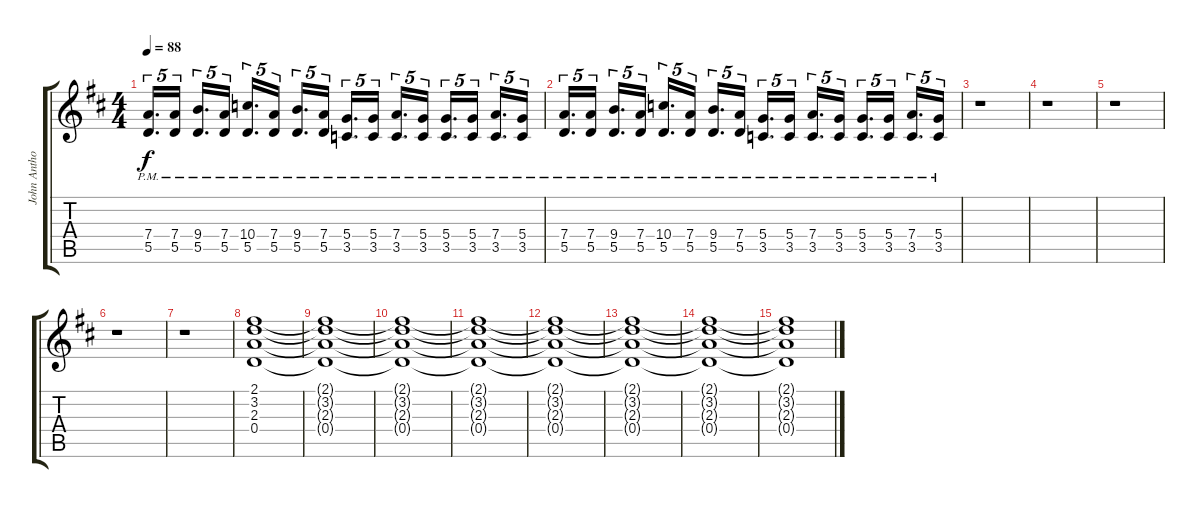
\track ("John Anthony Guitar" "John Antho") {instrument overdrivenguitar}
\staff {score tabs}
\tuning (E4 B3 G3 D3 A2 E2) {hide}
\ts (4 4)
\tempo 88
\clef g2
\ks d
(7.4{pm} 5.5{pm}).16{d tu (5 4) dy f} (7.4{pm} 5.5{pm}).16{tu (5 4)} (9.4{pm} 5.5{pm}).16{d tu (5 4)} (7.4{pm} 5.5{pm}).16{tu (5 4)} (10.4{pm} 5.5{pm}).16{d tu (5 4)} (7.4{pm} 5.5{pm}).16{tu (5 4)} (9.4{pm} 5.5{pm}).16{d tu (5 4)} (7.4{pm} 5.5{pm}).16{tu (5 4)} (5.4{pm} 3.5{pm}).16{d tu (5 4)} (5.4{pm} 3.5{pm}).16{tu (5 4)} (7.4{pm} 3.5{pm}).16{d tu (5 4)} (5.4{pm} 3.5{pm}).16{tu (5 4)} (5.4 3.5{pm}).16{d tu (5 4)} (5.4 3.5{pm}).16{tu (5 4)} (7.4 3.5{pm}).16{d tu (5 4)} (5.4 3.5{pm}).16{tu (5 4)} |
(7.4{pm} 5.5{pm}).16{d tu (5 4)} (7.4{pm} 5.5{pm}).16{tu (5 4)} (9.4{pm} 5.5{pm}).16{d tu (5 4)} (7.4{pm} 5.5{pm}).16{tu (5 4)} (10.4{pm} 5.5{pm}).16{d tu (5 4)} (7.4{pm} 5.5{pm}).16{tu (5 4)} (9.4{pm} 5.5{pm}).16{d tu (5 4)} (7.4{pm} 5.5{pm}).16{tu (5 4)} (5.4{pm} 3.5{pm}).16{d tu (5 4)} (5.4{pm} 3.5{pm}).16{tu (5 4)} (7.4{pm} 3.5{pm}).16{d tu (5 4)} (5.4{pm} 3.5{pm}).16{tu (5 4)} (5.4 3.5{pm}).16{d tu (5 4)} (5.4 3.5{pm}).16{tu (5 4)} (7.4 3.5{pm}).16{d tu (5 4)} (5.4 3.5{pm}).16{tu (5 4)} |
r.1 |
r.1 |
r.1 |
r.1 |
r.1 |
(2.1 3.2 2.3 0.4).1 |
(2.1{t} 3.2{t} 2.3{t} 0.4{t}).1 |
(2.1{t} 3.2{t} 2.3{t} 0.4{t}).1 |
(2.1{t} 3.2{t} 2.3{t} 0.4{t}).1 |
(2.1{t} 3.2{t} 2.3{t} 0.4{t}).1 |
(2.1{t} 3.2{t} 2.3{t} 0.4{t}).1 |
(2.1{t} 3.2{t} 2.3{t} 0.4{t}).1 |
(2.1{t} 3.2{t} 2.3{t} 0.4{t}).1
